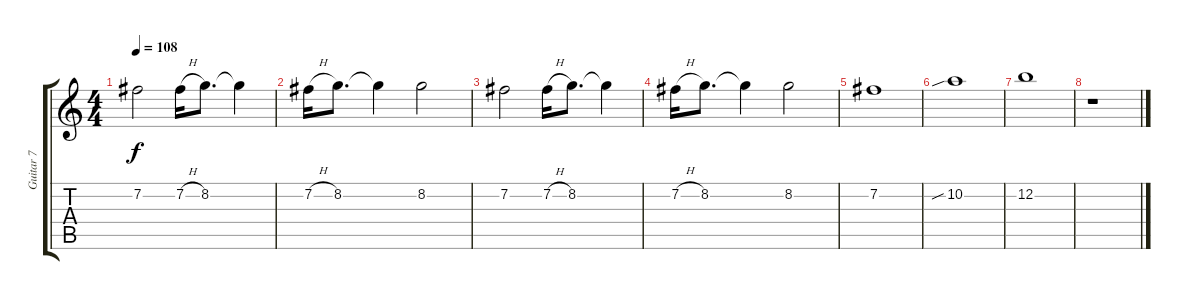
\track ("Guitar 7" "Guitar 7") {instrument overdrivenguitar}
\staff {score tabs}
\tuning (E4 B3 G3 D3 A2 E2) {hide}
\ts (4 4)
\tempo 108
\clef g2
\ks c
7.2.2{dy f} 7.2{h}.16 8.2.8{d} 8.2{t}.4 |
7.2{h}.16 8.2.8{d} 8.2{t}.4 8.2.2 |
7.2.2 7.2{h}.16 8.2.8{d} 8.2{t}.4 |
7.2{h}.16 8.2.8{d} 8.2{t}.4 8.2.2 |
7.2.1 |
10.2{sib}.1 |
12.2.1 |
r.1
